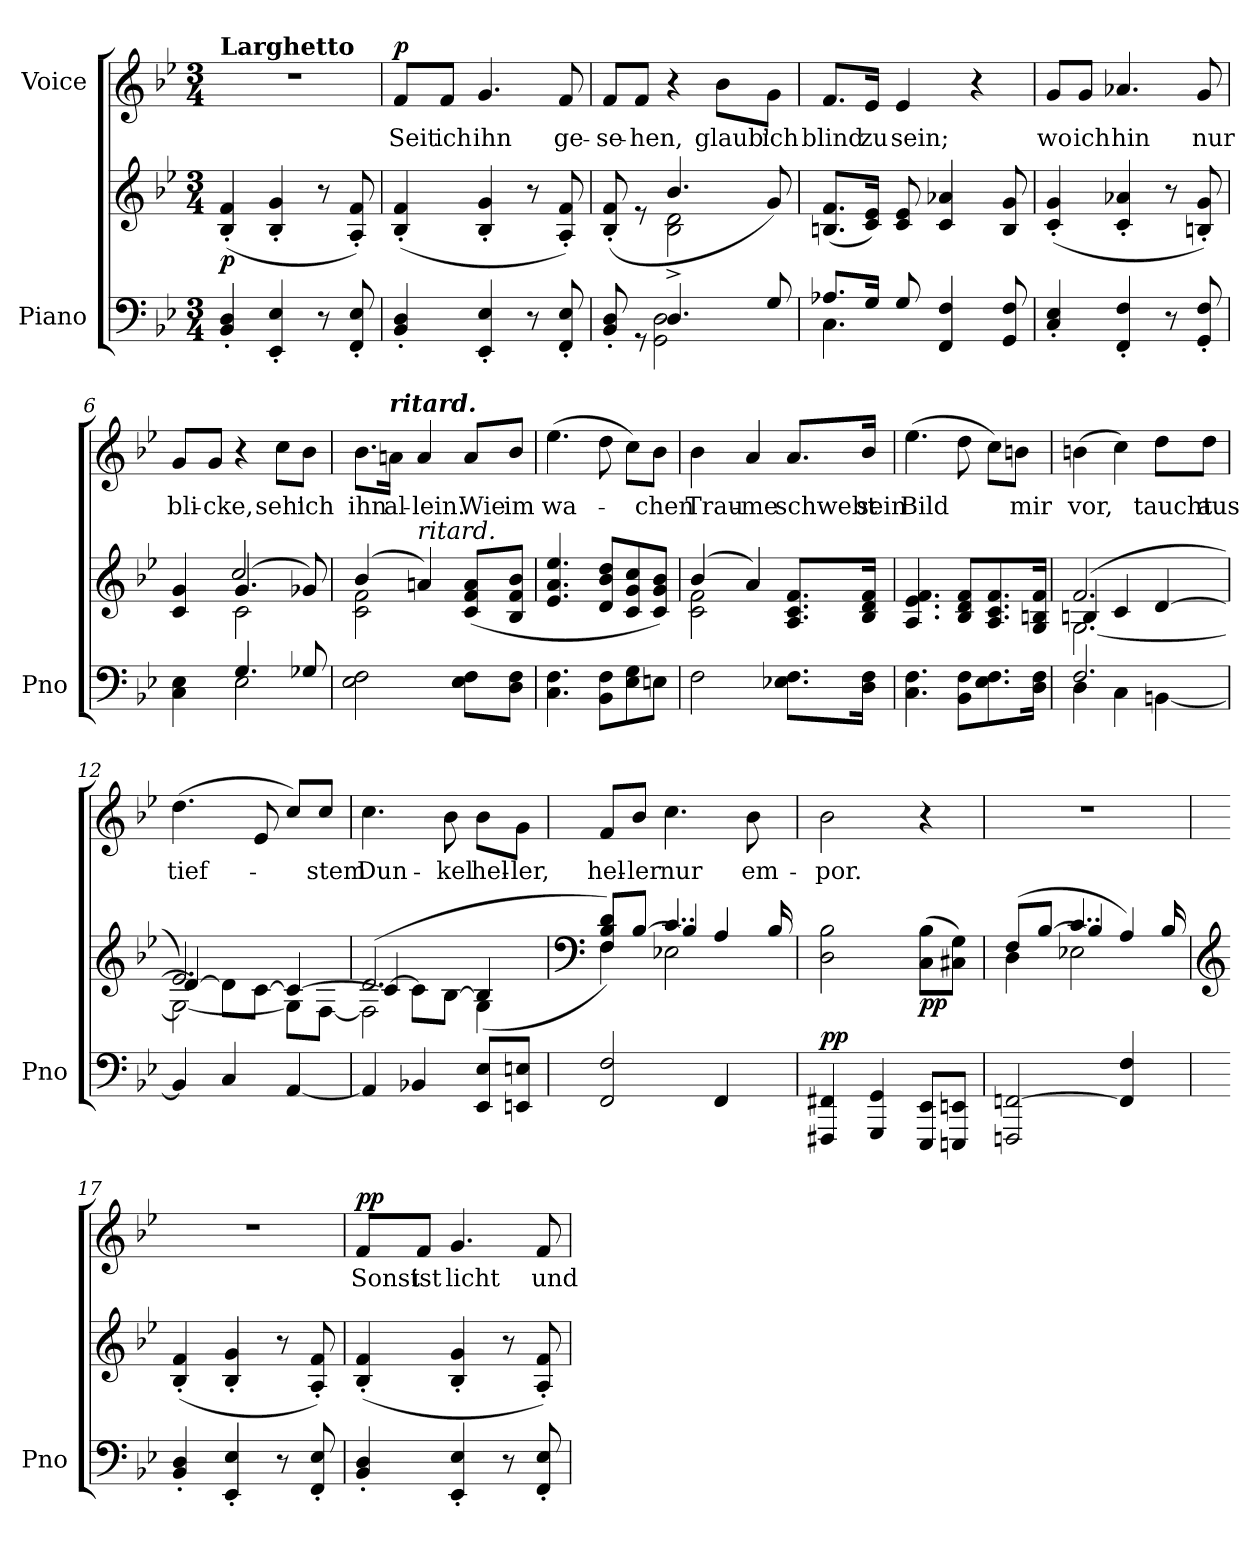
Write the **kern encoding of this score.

**kern	**kern	**dynam	**kern	**text	**dynam
*part2	*part2	*part2	*part1	*part1	*part1
*staff3	*staff2	*staff2/3	*staff1	*staff1	*staff1
*I"Piano	*	*	*I"Voice	*	*
*I'Pno	*	*	*	*	*
*clefF4	*clefG2	*	*clefG2	*	*
*k[b-e-]	*k[b-e-]	*	*k[b-e-]	*	*
*M3/4	*M3/4	*	*M3/4	*	*
=1	=1	=1	=1	=1	=1
!	!	!	!LO:TX:a:B:t=Larghetto	!	!
!	!	!LO:DY:b	!	!	!
4BB-/' 4D/'	(<4B-/' 4f/'	p	2.r	.	.
4EE-/' 4E-/'	4B-/' 4g/'	.	.	.	.
8r	8r	.	.	.	.
8FF/' 8E-/'	8A/' 8f/')	.	.	.	.
=2	=2	=2	=2	=2	=2
!	!	!	!	!LO:LY:b	!LO:DY:a
4BB-/' 4D/'	(<4B-/' 4f/'	.	8f/L	Seit	p
!	!	!	!	!LO:LY:b	!
.	.	.	8f/J	ich	.
!	!	!	!	!LO:LY:b	!
4EE-/' 4E-/'	4B-/' 4g/'	.	4.g/	ihn	.
8r	8r	.	.	.	.
!	!	!	!	!LO:LY:b	!
8FF/' 8E-/'	8A/' 8f/')	.	8f/	ge-	.
=3	=3	=3	=3	=3	=3
*^	*^	*	*	*	*
!	!	!	!	!	!	!LO:LY:b	!
8BB-/' 8D/'	4rGGyy	(>8B-/' 8f/'	4ryy	.	8f/L	-se-	.
!	!	!	!	!	!	!LO:LY:b	!
8rGG	.	8re	.	.	8f/J	-hen,	.
4.D^/	2GG\ 2D\	4.b-/	2B-\ 2d\	.	4r	.	.
!	!	!	!	!	!	!LO:LY:b	!
.	.	.	.	.	8b-\L	glaub'	.
!	!	!	!	!	!	!LO:LY:b	!
8G/	.	8g/)	.	.	8g\J	ich	.
*	*	*v	*v	*	*	*	*
=4	=4	=4	=4	=4	=4	=4
!	!	!	!	!	!LO:LY:b	!
8.A-X/L	4.C\	(<8.Bn/ 8.f/L	.	8.f/L	blind	.
!	!	!	!	!	!LO:LY:b	!
16G/Jk	.	16c/ 16e-/Jk)	.	16e-/Jk	zu	.
!	!	!	!	!	!LO:LY:b	!
8G/	.	8c/ 8e-/	.	4e-/	sein;	.
4FF/ 4F/	4rEEyy	4c/ 4a-X/	.	.	.	.
.	.	.	.	4r	.	.
8GG/ 8F/	8rEEyy	8B/ 8g/	.	.	.	.
=5	=5	=5	=5	=5	=5	=5
!	!	!	!	!	!LO:LY:b	!
*v	*v	*	*	*	*	*
4C/' 4E-/'	(<4c/' 4g/'	.	8g/L	wo	.
!	!	!	!	!LO:LY:b	!
.	.	.	8g/J	ich	.
!	!	!	!	!LO:LY:b	!
4FF/' 4F/'	4c/' 4a-X/'	.	4.a-X/	hin	.
8r	8r	.	.	.	.
!	!	!	!	!LO:LY:b	!
8GG/' 8F/'	8Bn/' 8g/')	.	8g/	nur	.
!!LO:LB:g=z
=6	=6	=6	=6	=6	=6
*^	*^	*	*	*	*
*	*	*	*^	*	*	*	*
!	!	!	!	!	!	!	!LO:LY:b	!
4ryy	4C\ 4E-\	4c/ 4g/	4rcyy	4ryy	.	8g/L	bli-	.
!	!	!	!	!	!	!	!LO:LY:b	!
.	.	.	.	.	.	8g/J	-cke,	.
4.G/	2E-\	(>4.g/	2c\	2cc/	.	4r	.	.
!	!	!	!	!	!	!	!LO:LY:b	!
.	.	.	.	.	.	8cc\L	seh'	.
!	!	!	!	!	!	!	!LO:LY:b	!
8G-X/	.	8g-X/)	.	.	.	8b-\J	ich	.
*v	*v	*	*	*	*	*	*	*
*	*	*v	*v	*	*	*	*
=7	=7	=7	=7	=7	=7	=7
!	!	!	!	!	!LO:LY:b	!
2E-\ 2F\	(>4b-/	2c\ 2f\	.	8.b-\L	ihn	.
!	!	!	!	!LO:TX:a:Bi:t=ritard.	!	!
!	!	!	!	!	!LO:LY:b	!
.	.	.	.	16an\Jk	al-	.
!	!LO:TX:a:i:t=ritard.	!	!	!	!	!
!	!	!	!	!	!LO:LY:b	!
.	4an/)	.	.	4a/	-lein.	.
!	!	!	!	!	!LO:LY:b	!
8E-\ 8F\L	(>8c/ 8f/ 8a/L	4rcyy	.	8a/L	Wie	.
!	!	!	!	!	!LO:LY:b	!
8D\ 8F\J	8B-/ 8f/ 8b-/J	.	.	8b-/J	im	.
*	*v	*v	*	*	*	*
=8	=8	=8	=8	=8	=8
!	!	!	!	!LO:LY:b	!
4.C\ 4.F\	4.e-/ 4.a/ 4.ee-/	.	(>4.ee-\	wa-	.
8BB-\ 8F\L	8d/ 8b-/ 8dd/L	.	8dd\	.	.
8E-\ 8G\	8c/ 8g/ 8cc/	.	8cc\L)	.	.
!	!	!	!	!LO:LY:b	!
8En\J	8c/ 8g/ 8b-/J)	.	8b-\J	-chen	.
=9	=9	=9	=9	=9	=9
*	*^	*	*	*	*
!	!	!	!	!	!LO:LY:b	!
2F\	(>4b-/	2c\ 2f\	.	4b-\	Trau-	.
!	!	!	!	!	!LO:LY:b	!
.	4a/)	.	.	4a/	-me	.
!	!	!	!	!	!LO:LY:b	!
8.E-X\ 8.F\L	8.A/ 8.c/ 8.f/L	4ryy	.	8.a/L	schwebt	.
!	!	!	!	!	!LO:LY:b	!
16D\ 16F\Jk	16B-/ 16d/ 16f/Jk	.	.	16b-/Jk	sein	.
*	*v	*v	*	*	*	*
=10	=10	=10	=10	=10	=10
!	!	!	!	!LO:LY:b	!
4.C\ 4.F\	4.A/ 4.e-/ 4.f/	.	(>4.ee-\	Bild	.
8BB-\ 8F\L	8B-/ 8d/ 8f/L	.	8dd\	.	.
8.E-\ 8.F\	8.A/ 8.c/ 8.f/	.	8cc\L)	.	.
!	!	!	!	!LO:LY:b	!
.	.	.	8bn\J	mir	.
16D\ 16F\Jk	16G/ 16Bn/ 16f/Jk	.	.	.	.
!!LO:LB:g=z
=11	=11	=11	=11	=11	=11
*^	*^	*	*	*	*
*	*	*	*^	*	*	*	*
!	!	!	!	!	!	!	!LO:LY:b	!
2.F/	4D\	(>2.f/	[2.G\	4Bn/	.	(>4bn\	vor,	.
.	4C\	.	.	4c/	.	4cc\)	.	.
!	!	!	!	!	!	!	!LO:LY:b	!
.	[4BBn\	.	.	[4d/	.	8dd\L	taucht	.
!	!	!	!	!	!	!	!LO:LY:b	!
.	.	.	.	.	.	8dd\J	aus	.
*v	*v	*	*	*	*	*	*	*
!!LO:PB:g=z
=12	=12	=12	=12	=12	=12	=12	=12
!	!	!	!	!	!	!LO:LY:b	!
4BB/]	2.e-/)	2G\_	4d/_	.	(>4.dd\	tief-	.
4C/	.	.	8d\L]	.	.	.	.
.	.	.	[8c\J	.	8e-/	.	.
[4AA/	.	8G\L]	4c/_	.	8cc/L)	.	.
!	!	!	!	!	!	!LO:LY:b	!
.	.	[8F\J	.	.	8cc/J	-stem	.
=13	=13	=13	=13	=13	=13	=13	=13
!	!	!	!	!	!	!LO:LY:b	!
4AA/]	(>2.d/	2F\]	4c/_	.	4.cc\	Dun-	.
4BB-X/	.	.	8c\L]	.	.	.	.
!	!	!	!	!	!	!LO:LY:b	!
.	.	.	[8B-\J	.	8b-\	-kel	.
!	!	!	!	!	!	!LO:LY:b	!
8EE-/ 8E-/L	.	(<4G\	4B-/]	.	8b-\L	hel-	.
!	!	!	!	!	!	!LO:LY:b	!
8EEn/ 8En/J	.	.	.	.	8g\J	-ler,	.
=14	=14	=14	=14	=14	=14	=14	=14
*	*clefF4	*	*	*	*	*	*
!	!	!	!	!	!	!LO:LY:b	!
2FF/ 2F/	4B-/ 4d/)	4F\	8F/L)	.	8f/L	hel-	.
!	!	!	!	!	!	!LO:LY:b	!
.	.	.	[8B-/J	.	8b-/J	-ler	.
!	!	!	!	!	!	!LO:LY:b	!
.	4..c/	2E-X\	4B-/]	.	4.cc\	nur	.
4FF/	.	.	4A/	.	.	.	.
!	!	!	!	!	!	!LO:LY:b	!
.	.	.	.	.	8b-\	em-	.
.	16B-/	.	.	.	.	.	.
*	*v	*v	*v	*	*	*	*
=15	=15	=15	=15	=15	=15
!	!	!LO:DY:a=2	!	!LO:LY:b	!
4FFF#X/ 4FF#X/	2D\ 2B-\	pp	2b-\	-por.	.
4GGG/ 4GG/	.	.	.	.	.
!	!	!LO:DY:b	!	!	!
8EEE-/ 8EE-/L	(>8C\ 8B-\L	pp	4r	.	.
8EEEn/ 8EEn/J	8C#X\ 8G\J)	.	.	.	.
=16	=16	=16	=16	=16	=16
*	*^	*	*	*	*
*	*	*^	*	*	*	*
2FFFn/ [2FFn/	4rFyy	4D\	(>8F/L	.	2.r	.	.
.	.	.	[8B-/J	.	.	.	.
.	4..c/	2E-X\	4B-/]	.	.	.	.
4FF/] 4F/	.	.	4A/)	.	.	.	.
.	16B-/	.	.	.	.	.	.
*	*v	*v	*v	*	*	*	*
!!LO:LB:g=z
=17	=17	=17	=17	=17	=17
*	*clefG2	*	*	*	*
4BB-/' 4D/'	(<4B-/' 4f/'	.	2.r	.	.
4EE-/' 4E-/'	4B-/' 4g/'	.	.	.	.
8r	8r	.	.	.	.
8FF/' 8E-/'	8A/' 8f/')	.	.	.	.
=18	=18	=18	=18	=18	=18
!	!	!	!	!LO:LY:b	!LO:DY:a
4BB-/' 4D/'	(<4B-/' 4f/'	.	8f/L	Sonst	pp
!	!	!	!	!LO:LY:b	!
.	.	.	8f/J	ist	.
!	!	!	!	!LO:LY:b	!
4EE-/' 4E-/'	4B-/' 4g/'	.	4.g/	licht	.
8r	8r	.	.	.	.
!	!	!	!	!LO:LY:b	!
8FF/' 8E-/'	8A/' 8f/')	.	8f/	und	.
=	=	=	=	=	=
*-	*-	*-	*-	*-	*-
